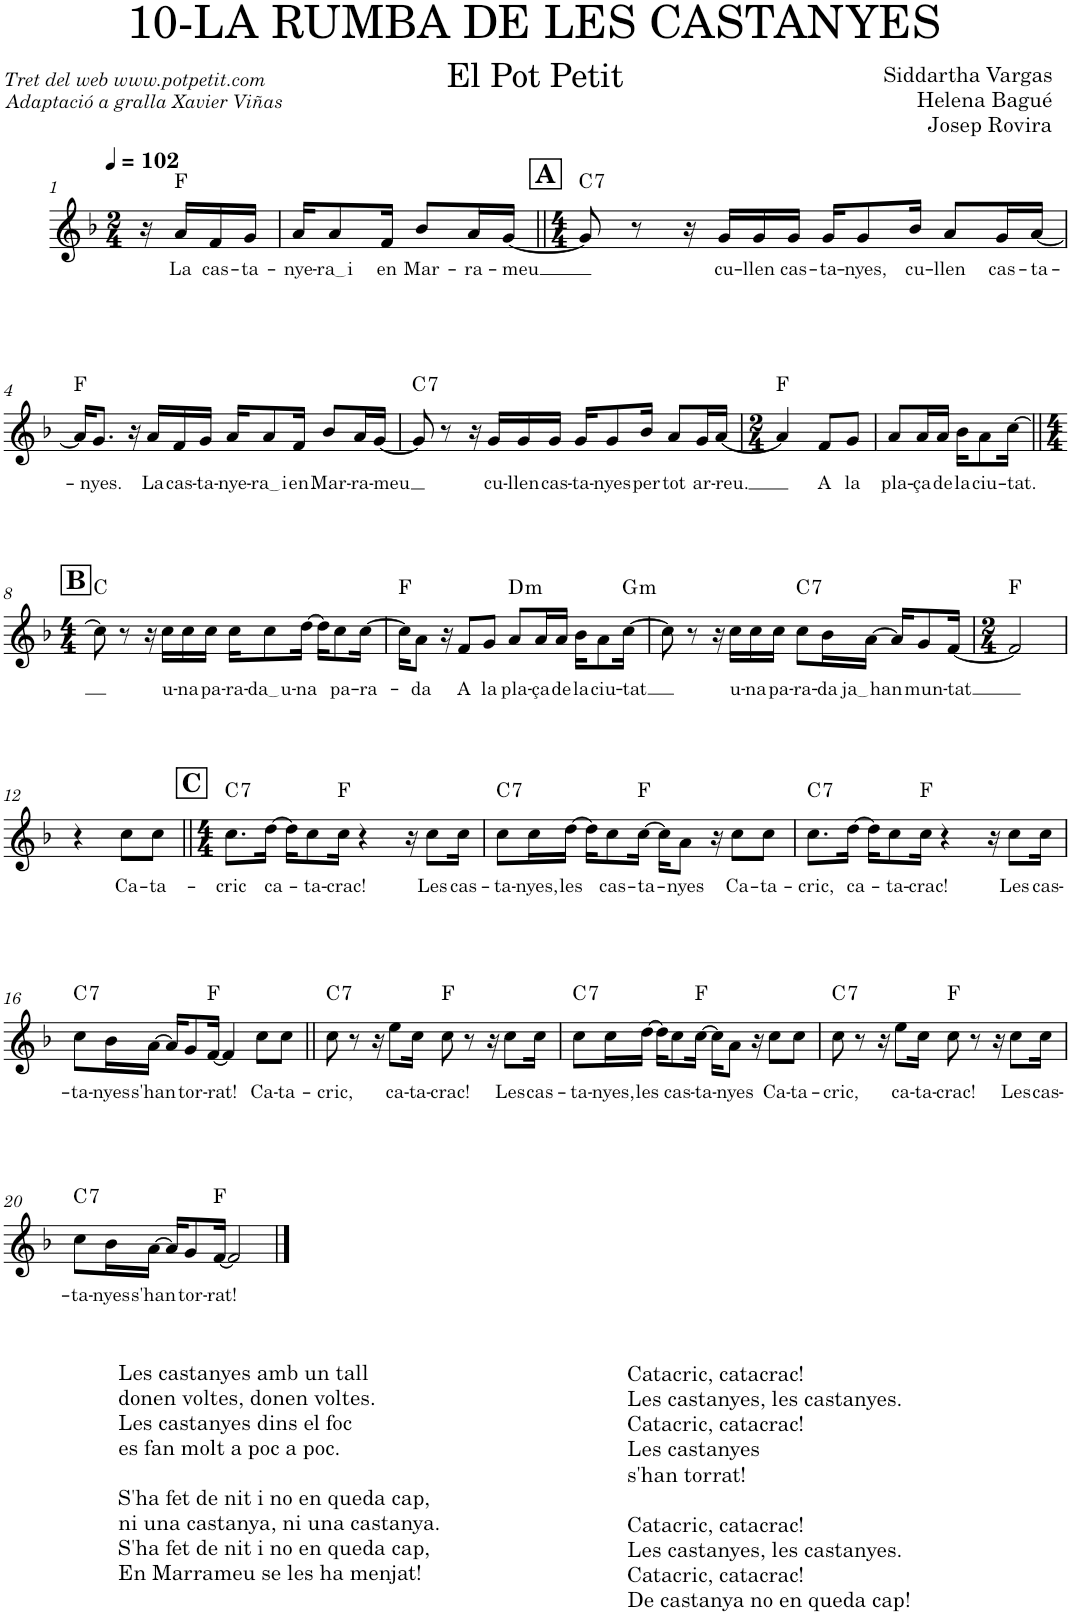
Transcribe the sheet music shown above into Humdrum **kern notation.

**kern	**text	**harte
*part1	*part1	*part1
*staff1	*staff1	*
*I"Oboè 1	*	*
*I'Ob. 1	*	*
*clefG2	*	*
*k[b-]	*	*
*M2/4	*	*
*MM102	*	*
=1	=1	=1
16r	.	.
!	!LO:LY:b	!
16a/LL	La	F:maj
!	!LO:LY:b	!
16f/	cas-	.
!	!LO:LY:b	!
16g/JJ	-ta-	.
=2	=2	=2
!	!LO:LY:b	!
16a/KL	-nye-	.
!	!LO:LY:b	!
8a/	ra i	.
!	!LO:LY:b	!
16f/Jk	en	.
!	!LO:LY:b	!
8b-/L	Mar-	.
!	!LO:LY:b	!
16a/L	-ra-	.
!	!LO:LY:b	!
[16g/JJ	-meu	.
!!LO:REH:place=s1:a:B:cj:fs=14:t=A
=3||	=3||	=3||
*M4/4	*	*
!	!	!LO:H:kt=7
8g/]	.	C:7
8r	.	.
16r	.	.
!	!LO:LY:b	!
16g/LL	cu-	.
!	!LO:LY:b	!
16g/	-llen	.
!	!LO:LY:b	!
16g/JJ	cas-	.
!	!LO:LY:b	!
16g/KL	-ta-	.
!	!LO:LY:b	!
8g/	-nyes,	.
!	!LO:LY:b	!
16b-/Jk	cu-	.
!	!LO:LY:b	!
8a/L	-llen	.
!	!LO:LY:b	!
16g/L	cas-	.
!	!LO:LY:b	!
[16a/JJ	-ta-	.
!!LO:LB:g=z
=4	=4	=4
16a/KL]	.	F:maj
!	!LO:LY:b	!
8.g/J	-nyes.	.
16r	.	.
!	!LO:LY:b	!
16a/LL	La	.
!	!LO:LY:b	!
16f/	cas-	.
!	!LO:LY:b	!
16g/JJ	-ta-	.
!	!LO:LY:b	!
16a/KL	-nye-	.
!	!LO:LY:b	!
8a/	ra i	.
!	!LO:LY:b	!
16f/Jk	en	.
!	!LO:LY:b	!
8b-/L	Mar-	.
!	!LO:LY:b	!
16a/L	-ra-	.
!	!LO:LY:b	!
[16g/JJ	-meu	.
=5	=5	=5
!	!	!LO:H:kt=7
8g/]	.	C:7
8r	.	.
16r	.	.
!	!LO:LY:b	!
16g/LL	cu-	.
!	!LO:LY:b	!
16g/	-llen	.
!	!LO:LY:b	!
16g/JJ	cas-	.
!	!LO:LY:b	!
16g/KL	-ta-	.
!	!LO:LY:b	!
8g/	-nyes	.
!	!LO:LY:b	!
16b-/Jk	per	.
!	!LO:LY:b	!
8a/L	tot	.
!	!LO:LY:b	!
16g/L	ar-	.
!	!LO:LY:b	!
[16a/JJ	-reu.	.
=6	=6	=6
*M2/4	*	*
4a/]	.	F:maj
!	!LO:LY:b	!
8f/L	A	.
!	!LO:LY:b	!
8g/J	la	.
=7	=7	=7
!	!LO:LY:b	!
8a/L	pla-	.
!	!LO:LY:b	!
16a/L	-ça	.
!	!LO:LY:b	!
16a/JJ	de	.
!	!LO:LY:b	!
16b-\KL	la	.
!	!LO:LY:b	!
8a\	ciu-	.
!	!LO:LY:b	!
[16cc\Jk	-tat.	.
!!LO:LB:g=z
!!LO:REH:place=s1:a:B:cj:fs=14:t=B
=8||	=8||	=8||
*M4/4	*	*
8cc\]	.	C:maj
8r	.	.
16r	.	.
!	!LO:LY:b	!
16cc\LL	u-	.
!	!LO:LY:b	!
16cc\	-na	.
!	!LO:LY:b	!
16cc\JJ	pa-	.
!	!LO:LY:b	!
16cc\KL	-ra-	.
!	!LO:LY:b	!
8cc\	da u	.
!	!LO:LY:b	!
[16dd\Jk	-na	.
16dd\KL]	.	.
!	!LO:LY:b	!
8cc\	pa-	.
!	!LO:LY:b	!
[16cc\Jk	-ra-	.
=9	=9	=9
16cc\KL]	.	F:maj
!	!LO:LY:b	!
8a\J	-da	.
16r	.	.
!	!LO:LY:b	!
8f/L	A	.
!	!LO:LY:b	!
8g/J	la	.
!	!LO:LY:b	!LO:H:kt=m
8a/L	pla-	D:min
!	!LO:LY:b	!
16a/L	-ça	.
!	!LO:LY:b	!
16a/JJ	de	.
!	!LO:LY:b	!
16b-\KL	la	.
!	!LO:LY:b	!
8a\	ciu-	.
!	!LO:LY:b	!LO:H:kt=m
[16cc\Jk	-tat	G:min
=10	=10	=10
8cc\]	.	.
8r	.	.
16r	.	.
!	!LO:LY:b	!
16cc\LL	u-	.
!	!LO:LY:b	!
16cc\	-na	.
!	!LO:LY:b	!
16cc\JJ	pa-	.
!	!LO:LY:b	!LO:H:kt=7
8cc\L	-ra-	C:7
!	!LO:LY:b	!
16b-\L	-da	.
!	!LO:LY:b	!
[16a\JJ	ja han	.
16a/KL]	.	.
!	!LO:LY:b	!
8g/	mun-	.
!	!LO:LY:b	!
[16f/Jk	-tat	.
=11	=11	=11
*M2/4	*	*
2f/]	.	F:maj
!!LO:LB:g=z
=12	=12	=12
4r	.	.
!	!LO:LY:b	!
8cc\L	Ca-	.
!	!LO:LY:b	!
8cc\J	-ta-	.
!!LO:REH:place=s1:a:B:cj:fs=14:t=C
=13||	=13||	=13||
*M4/4	*	*
!	!LO:LY:b	!LO:H:kt=7
8.cc\L	-cric	C:7
!	!LO:LY:b	!
[16dd\Jk	ca-	.
16dd\KL]	.	.
!	!LO:LY:b	!
8cc\	-ta-	.
!	!LO:LY:b	!
16cc\Jk	-crac!	F:maj
4r	.	.
16r	.	.
!	!LO:LY:b	!
8cc\L	Les	.
!	!LO:LY:b	!
16cc\Jk	cas-	.
=14	=14	=14
!	!LO:LY:b	!LO:H:kt=7
8cc\L	-ta-	C:7
!	!LO:LY:b	!
16cc\L	-nyes,	.
!	!LO:LY:b	!
[16dd\JJ	les	.
16dd\KL]	.	.
!	!LO:LY:b	!
8cc\	cas-	.
!	!LO:LY:b	!
[16cc\Jk	-ta-	F:maj
16cc\KL]	.	.
!	!LO:LY:b	!
8a\J	-nyes	.
16r	.	.
!	!LO:LY:b	!
8cc\L	Ca-	.
!	!LO:LY:b	!
8cc\J	-ta-	.
=15	=15	=15
!	!LO:LY:b	!LO:H:kt=7
8.cc\L	-cric,	C:7
!	!LO:LY:b	!
[16dd\Jk	ca-	.
16dd\KL]	.	.
!	!LO:LY:b	!
8cc\	-ta-	.
!	!LO:LY:b	!
16cc\Jk	-crac!	F:maj
4r	.	.
16r	.	.
!	!LO:LY:b	!
8cc\L	Les	.
!	!LO:LY:b	!
16cc\Jk	cas-	.
!!LO:LB:g=z
=16	=16	=16
!	!LO:LY:b	!LO:H:kt=7
8cc\L	-ta-	C:7
!	!LO:LY:b	!
16b-\L	-nyes	.
!	!LO:LY:b	!
[16a\JJ	s'han	.
16a/KL]	.	.
!	!LO:LY:b	!
8g/	tor-	.
!	!LO:LY:b	!
[16f/Jk	-rat!	F:maj
4f/]	.	.
!	!LO:LY:b	!
8cc\L	Ca-	.
!	!LO:LY:b	!
8cc\J	-ta-	.
=17||	=17||	=17||
!	!LO:LY:b	!LO:H:kt=7
8cc\	-cric,	C:7
8r	.	.
16r	.	.
!	!LO:LY:b	!
8ee\L	ca-	.
!	!LO:LY:b	!
16cc\Jk	-ta-	.
!	!LO:LY:b	!
8cc\	-crac!	F:maj
8r	.	.
16r	.	.
!	!LO:LY:b	!
8cc\L	Les	.
!	!LO:LY:b	!
16cc\Jk	cas-	.
=18	=18	=18
!	!LO:LY:b	!LO:H:kt=7
8cc\L	-ta-	C:7
!	!LO:LY:b	!
16cc\L	-nyes,	.
!	!LO:LY:b	!
[16dd\JJ	les	.
16dd\KL]	.	.
!	!LO:LY:b	!
8cc\	cas-	.
!	!LO:LY:b	!
[16cc\Jk	-ta-	F:maj
16cc\KL]	.	.
!	!LO:LY:b	!
8a\J	-nyes	.
16r	.	.
!	!LO:LY:b	!
8cc\L	Ca-	.
!	!LO:LY:b	!
8cc\J	-ta-	.
=19	=19	=19
!	!LO:LY:b	!LO:H:kt=7
8cc\	-cric,	C:7
8r	.	.
16r	.	.
!	!LO:LY:b	!
8ee\L	ca-	.
!	!LO:LY:b	!
16cc\Jk	-ta-	.
!	!LO:LY:b	!
8cc\	-crac!	F:maj
8r	.	.
16r	.	.
!	!LO:LY:b	!
8cc\L	Les	.
!	!LO:LY:b	!
16cc\Jk	cas-	.
!!LO:LB:g=z
=20	=20	=20
!	!LO:LY:b	!LO:H:kt=7
8cc\L	-ta-	C:7
!	!LO:LY:b	!
16b-\L	-nyes	.
!	!LO:LY:b	!
[16a\JJ	s'han	.
16a/KL]	.	.
!	!LO:LY:b	!
8g/	tor-	.
!	!LO:LY:b	!
[16f/Jk	-rat!	F:maj
2f/]	.	.
==	==	==
*-	*-	*-
